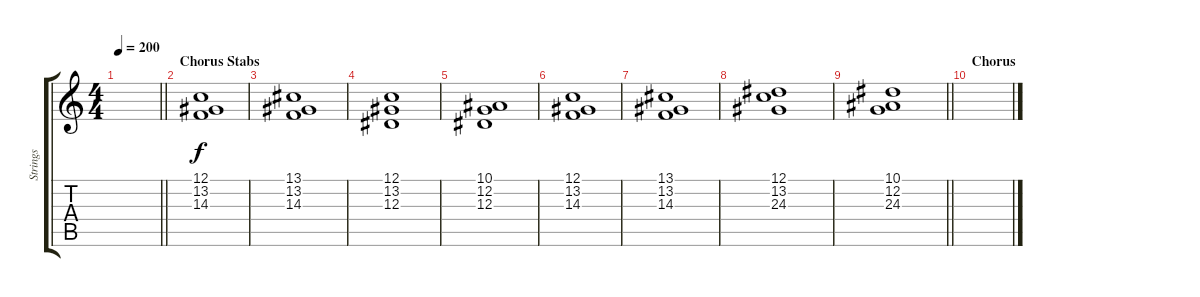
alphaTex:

\track ("Strings" "Strings") {instrument stringensemble1}
\staff {score tabs}
\tuning (C4 G3 Eb3 Bb2 F2 C2) {hide}
\ts (4 4)
\tempo 200
\clef g2
\barLineRight lightlight
\ks c
|
\section ("" "Chorus Stabs")
(12.1 13.2 14.3).1 |
(13.1 13.2 14.3).1 |
(12.1 13.2 12.3).1 |
(10.1 12.2 12.3).1 |
(12.1 13.2 14.3).1 |
(13.1 13.2 14.3).1 |
(12.1 13.2 24.3).1 |
\barLineRight lightlight
(10.1 12.2 24.3).1 |
\section ("" "Chorus")
